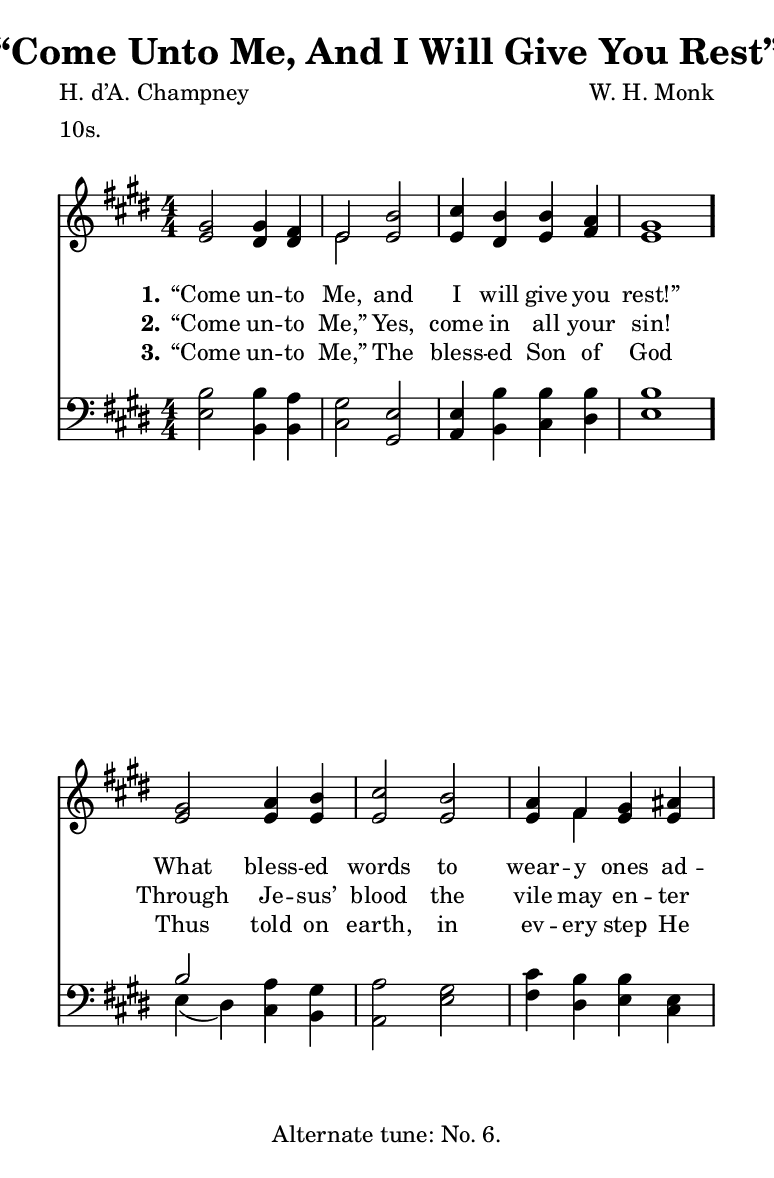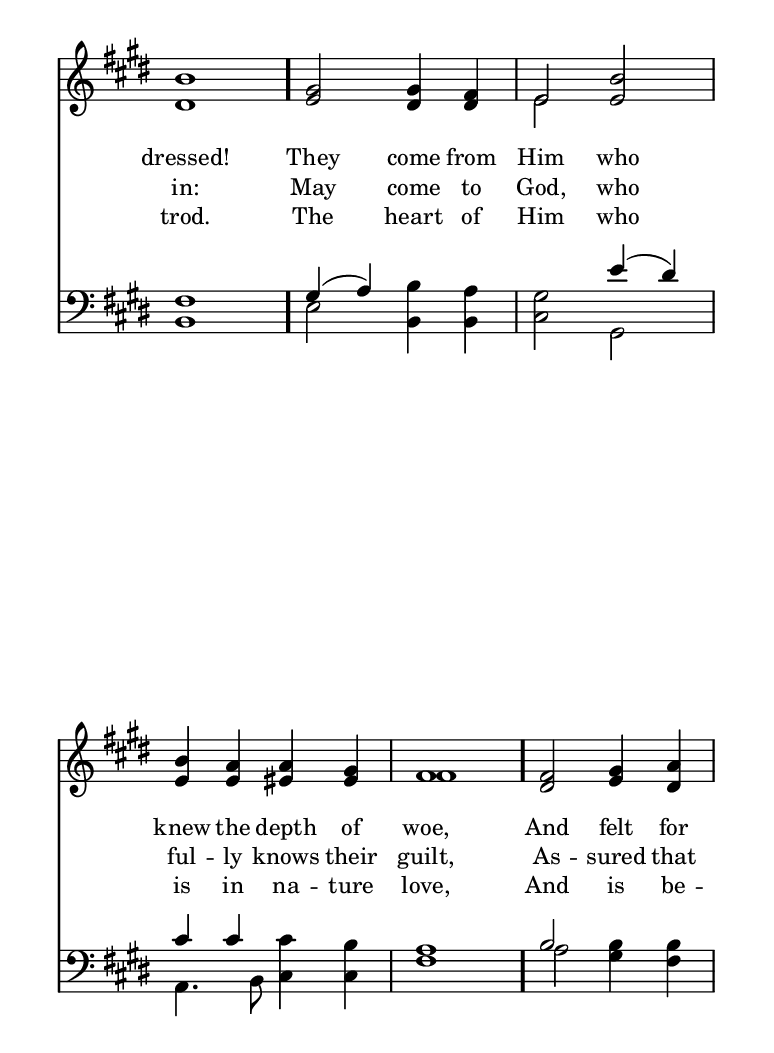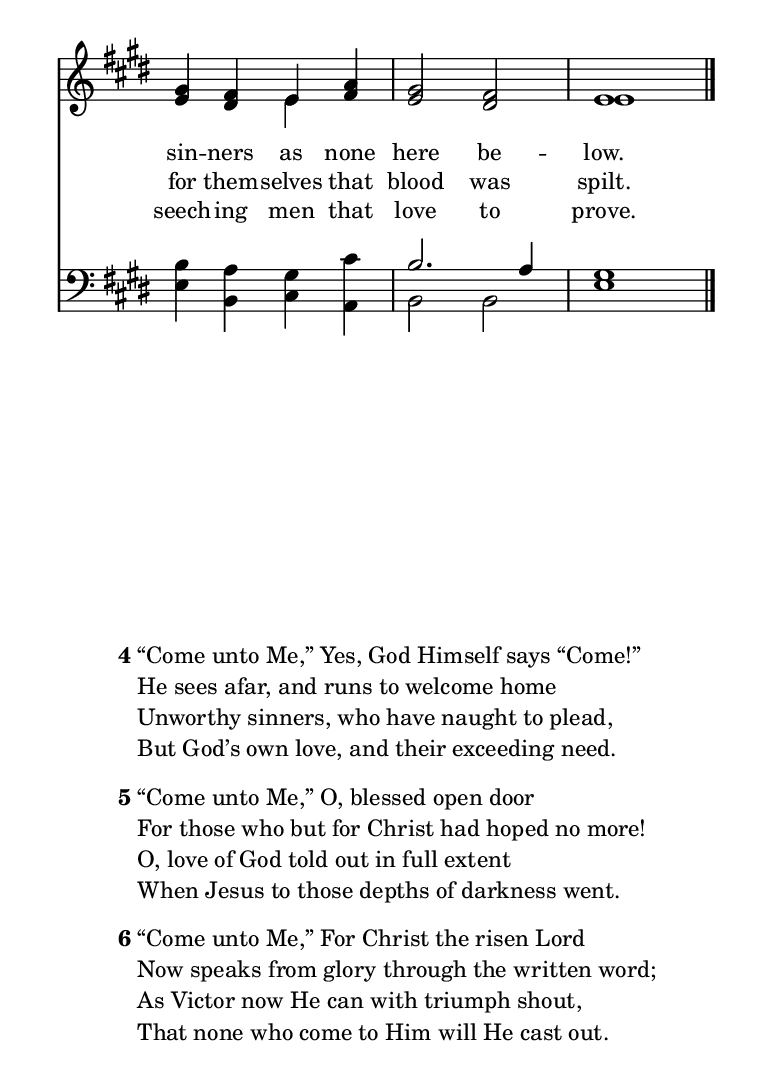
\include "common/global.ily"
\paper {
  \include "common/paper.ily"
  systems-per-page = #(cond (is-eogsized 3) (#t #f))
  oddFooterMarkup = \markup { \vspace #1 \fill-line { \on-the-fly \first-page "Alternate tune: No. 6." } }
}

\header{
  hymnnumber = "76"
  title = "“Come Unto Me, And I Will Give You Rest”"
  tunename = "Eventide"
  meter = "10s."
  poet = "H. d’A. Champney"
  composer = "W. H. Monk"
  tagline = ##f
}

% for fermata in MIDI
ta = { \tempo 4=110 }
tb = { \tempo 4=55  }

patternAA = { c2      c4 c4 | c2 c2      | c4  c4 c4 c4 | c1 }
patternAB = { c4( c4) c4 c4 | c2 c2      | c4  c4 c4 c4 | c1 }
patternAC = { c4( c4) c4 c4 | c2 c4( c4) | c4  c4 c4 c4 | c1 }
patternAD = { c2      c4 c4 | c2 c2      | c4. c8 c4 c4 | c1 }

patternBA = { c2 c4 c4 | c4 c4 c4 c4 | c2  c2 | c1 }
patternBB = { c2 c4 c4 | c4 c4 c4 c4 | c2. c4 | c1 }

global = {
  \include "common/overrides.ily"
  \override Staff.TimeSignature.style = #'numbered
  \time 4/4
  \override Score.MetronomeMark.transparent = ##t % hide all fermata changes too
  \ta
  \key e \major
  \autoBeamOff
}

notesSoprano = {
\global
\relative c'' {

  \changePitch \patternAA { gis gis fis | e b' | cis b b a | gis }
  \changePitch \patternAA { gis a b | cis b | a fis gis ais | b }
  \changePitch \patternAA { gis gis fis | e b' | b a a gis | fis }
  \changePitch \patternBA { fis gis a | gis fis e a | gis fis | e }

  \bar "|."

}
}

notesAlto = {
\global
\relative e' {

  \changePitch \patternAA { e dis dis | e e | e dis e fis | e }
  \changePitch \patternAA { e e e | e e | e fis e e | dis }
  \changePitch \patternAA { e dis dis | e e | e e eis eis | fis }
  \changePitch \patternBA { dis e dis | e dis e fis | e dis | e }

}
}

notesTenor = {
\global
\relative a {

  \changePitch \patternAA { b b a | gis e | e b' b b | b }
  \changePitch \patternAA { b a gis | a gis | cis b b e, | fis }
  \changePitch \patternAC { gis a b a | gis e' dis | cis cis cis b | a }
  \changePitch \patternBB { b b b | b a gis cis | b a | gis }

}
}

notesBass = {
\global
\relative f {

  \changePitch \patternAA { e b b | cis gis | a b cis dis | e }
  \changePitch \patternAB { e dis cis b | a e' | fis dis e cis | b }
  \changePitch \patternAD { e b b | cis gis | a b cis cis | fis }
  \changePitch \patternBA { a gis fis | e b cis a | b b e }

}
}

wordsA = \lyricmode {
\set stanza = "1."

“Come un -- to Me, and I will give you rest!” \bar "."
What bless -- ed words to wear -- y ones ad -- dressed! \bar "."
They come from Him who knew the depth of woe, \bar "."
And felt for sin -- ners as none here be -- low. \bar "."

}

wordsB = \lyricmode {
\set stanza = "2."

“Come un -- to Me,” Yes, come in all your sin!
Through Je -- sus’ blood the vile may en -- ter in:
May come to God, who ful -- ly knows their guilt,
As -- sured that for them -- selves that blood was spilt.

}

wordsC = \lyricmode {
\set stanza = "3."

“Come un -- to Me,” The bless -- ed Son of God
Thus told on earth, in ev -- ery step He trod.
The heart of Him who is in na -- ture love,
And is be -- seech -- ing men that love to prove.

}

wordsD = \markuplist {

\line { “Come unto Me,” Yes, God Himself says “Come!” }
\line { He sees afar, and runs to welcome home }
\line { Unworthy sinners, who have naught to plead, }
\line { But God’s own love, and their exceeding need. }

}

wordsE = \markuplist {

\line { “Come unto Me,” O, blessed open door }
\line { For those who but for Christ had hoped no more! }
\line { O, love of God told out in full extent }
\line { When Jesus to those depths of darkness went. }

}

wordsF = \markuplist {

\line { “Come unto Me,” For Christ the risen Lord }
\line { Now speaks from glory through the written word; }
\line { As Victor now He can with triumph shout, }
\line { That none who come to Him will He cast out. }

}

\score {
  \context ChoirStaff <<
    \context Staff = upper <<
      \set Staff.autoBeaming = ##f
      \set ChoirStaff.systemStartDelimiter = #'SystemStartBar
      \set ChoirStaff.printPartCombineTexts = ##f
      \partcombine #'(2 . 9) \notesSoprano \notesAlto
      \context NullVoice = sopranos { \voiceOne << \notesSoprano >> }
      \context NullVoice = altos { \voiceTwo << \notesAlto >> }
      \context Lyrics = one   \lyricsto sopranos \wordsA
      \context Lyrics = two   \lyricsto sopranos \wordsB
      \context Lyrics = three \lyricsto sopranos \wordsC
    >>
    \context Staff = men <<
      \set Staff.autoBeaming = ##f
      \clef bass
      \set ChoirStaff.printPartCombineTexts = ##f
      \partcombine #'(2 . 9) \notesTenor \notesBass
      \context NullVoice = tenors { \voiceOne << \notesTenor >> }
      \context NullVoice = basses { \voiceTwo << \notesBass >> }
    >>
  >>
  \layout {
    \include "common/layout.ily"
  }
  \midi{
    \include "common/midi.ily"
  }
}

\noPageBreak

\markup { \fill-line { \column {
  \line{ \bold 4 \column { \wordsD } } \combine \null \vspace #0.4
  \line{ \bold 5 \column { \wordsE } } \combine \null \vspace #0.4
  \line{ \bold 6 \column { \wordsF } } %\combine \null \vspace #0.4
  \vspace #2
} } }

\version "2.19.49"  % necessary for upgrading to future LilyPond versions.

% vi:set et ts=2 sw=2 ai nocindent syntax=lilypond:
